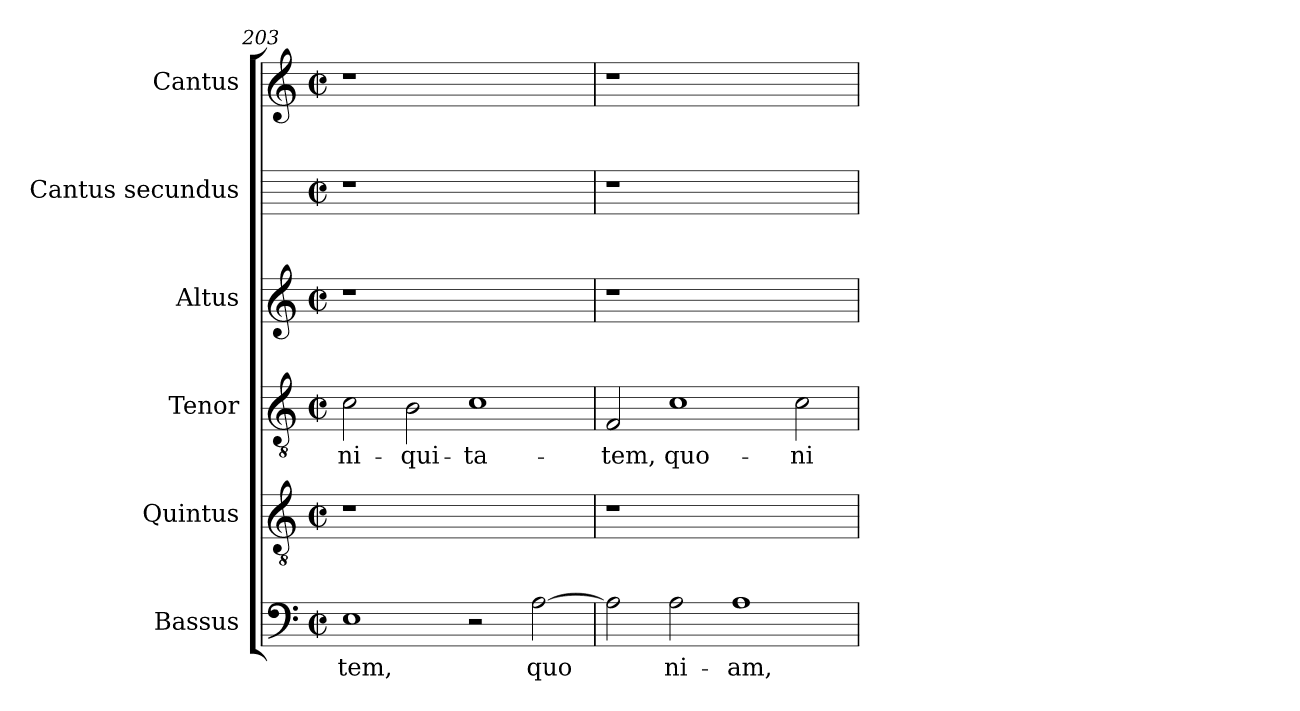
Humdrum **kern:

**kern	**text	**kern	**kern	**text	**kern	**kern	**kern
*part6	*part6	*part5	*part4	*part4	*part3	*part2	*part1
*staff6	*staff6	*staff5	*staff4	*staff4	*staff3	*staff2	*staff1
*I"Bassus	*	*I"Quintus	*I"Tenor	*	*I"Altus	*I"Cantus  secundus	*I"Cantus
*I'B	*	*I'Q	*I'T	*	*I'A	*	*I'C
*clefF4	*	*clefGv2	*clefGv2	*	*clefG2	*	*clefG2
*k[]	*	*k[]	*k[]	*	*k[]	*k[]	*k[]
*C:	*	*C:	*C:	*	*C:	*C:	*C:
*M2/2	*	*M2/2	*M2/2	*	*M2/2	*M2/2	*M2/2
*met(c|)	*	*met(c|)	*met(c|)	*	*met(c|)	*met(c|)	*met(c|)
=203	=203	=203	=203	=203	=203	=203	=203
!	!LO:LY:b:cj	!	!	!LO:LY:b:cj	!	!	!
1E	-tem,	1r	2c\	-ni-	1r	1r	1r
!	!	!	!	!LO:LY:b:cj	!	!	!
.	.	.	2B\	-qui-	.	.	.
!	!	!	!	!LO:LY:b:cj	!	!	!
2r	.	1ryy	1c	-ta-	1ryy	1ryy	1ryy
!	!LO:LY:b:cj	!	!	!	!	!	!
[<2A\	quo-	.	.	.	.	.	.
!!LO:LB:g=z
=204	=204	=204	=204	=204	=204	=204	=204
!	!LO:LY:b:cj	!	!	!LO:LY:b:cj	!	!	!
2A\]	--	1r	2F/	-tem,	1r	1r	1r
!	!LO:LY:b:cj	!	!	!LO:LY:b:cj	!	!	!
2A\	-ni-	.	1c	quo-	.	.	.
!	!LO:LY:b:cj	!	!	!	!	!	!
1A	-am,	1ryy	.	.	1ryy	1ryy	1ryy
!	!	!	!	!LO:LY:b:cj	!	!	!
.	.	.	2c\	-ni-	.	.	.
=	=	=	=	=	=	=	=
*-	*-	*-	*-	*-	*-	*-	*-
